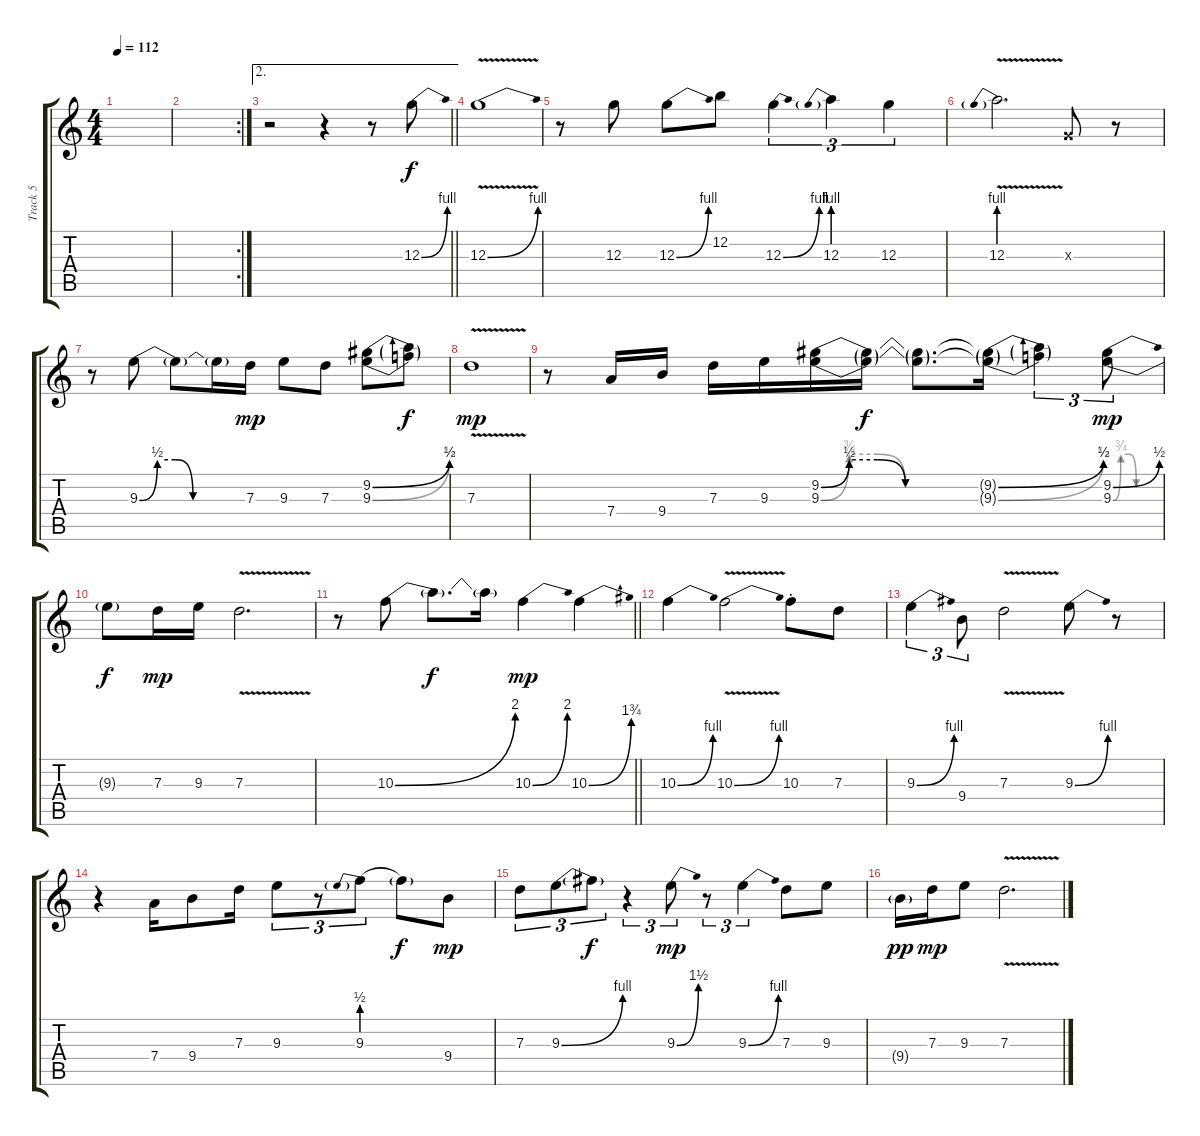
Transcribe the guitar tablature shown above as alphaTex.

\track ("Track 5" "Track 5") {instrument overdrivenguitar}
\staff {score tabs}
\tuning (E4 B3 G3 D3 A2 E2) {hide}
\ts (4 4)
\tempo 112
\clef g2
\ks c
|
\rc 2
|
\ae 2
\barLineRight lightlight
r.2 r.4 r.8 12.3{be (bend 0 0 60 4)}.8 |
12.3{be (bend 0 0 60 4) v}.1 |
r.8 12.3.8 12.3{be (bend 0 0 60 4)}.8 12.2.8 12.3{be (bend 0 0 60 4)}.4{tu (3 2)} 12.3{be (prebend 0 4 60 4)}.4{tu (3 2)} 12.3.4{tu (3 2)} |
12.3{be (prebend 0 4 60 4) v}.2{d} 0.3{x}.8 r.8 |
r.8 9.3{be (custom 0 0 10 2 20 2 30 0 60 0)}.8 9.3{t}.8{dy f} 9.3{t}.16 7.3.16{dy mp} 9.3.8 7.3.8 (9.2{be (bend 0 0 60 2)} 9.3{be (bend 0 0 60 3)}).8 (9.2{t} 9.3{t}).8{dy f} |
7.3{v}.1{dy mp} |
r.8 7.4.16 9.4.16 7.3.16 9.3.16 (9.2{be (custom 0 0 10 2 20 2 30 0 60 0)} 9.3{be (custom 0 0 10 3 20 3 30 0 60 0)}).16 (9.2{t} 9.3{t}).16{dy f} (9.2{t} 9.3{t}).8{d} (9.2{be (bend 0 0 60 2) t} 9.3{be (bend 0 0 60 3) t}).16 (9.2{t} 9.3{t}).4{tu (3 2)} (9.2{be (bend 0 0 60 2)} 9.3{be (custom 0 0 10 3 20 3 30 0 60 0)}).8{tu (3 2) dy mp} |
9.3{t}.8{dy f} 7.3.16{dy mp} 9.3.16 7.3{v}.2{d} |
\barLineRight lightlight
r.8 10.3{be (bend 0 0 60 8)}.8 10.3{t}.8{d dy f} 10.3{t}.16 10.3{be (bend 0 0 60 8)}.4{dy mp} 10.3{be (bend 0 0 60 7)}.4 |
10.3{be (bend 0 0 60 4)}.4 10.3{be (bend 0 0 60 4) v}.2 10.3{st}.8 7.3.8 |
9.3{be (bend 0 0 60 4)}.4{tu (3 2)} 9.4.8{tu (3 2)} 7.3{v}.2 9.3{be (bend 0 0 60 4)}.8 r.8 |
r.4 7.4.16 9.4.8 7.3.16 9.3.8{tu (3 2)} r.8{tu (3 2)} 9.3{be (prebend 0 2 60 2)}.8{tu (3 2)} 9.3{t}.8{dy f} 9.4.8{dy mp} |
7.3.8{tu (3 2)} 9.3{be (bend 0 0 60 4)}.8{tu (3 2)} 9.3{t}.8{tu (3 2) dy f} r.4{tu (3 2)} 9.3{be (bend 0 0 60 6)}.8{tu (3 2) dy mp} r.8{tu (3 2)} 9.3{be (bend 0 0 60 4)}.4{tu (3 2)} 7.3.8 9.3.8 |
9.4{g}.16{dy pp} 7.3.16{dy mp} 9.3.8 7.3{v}.2{d}
